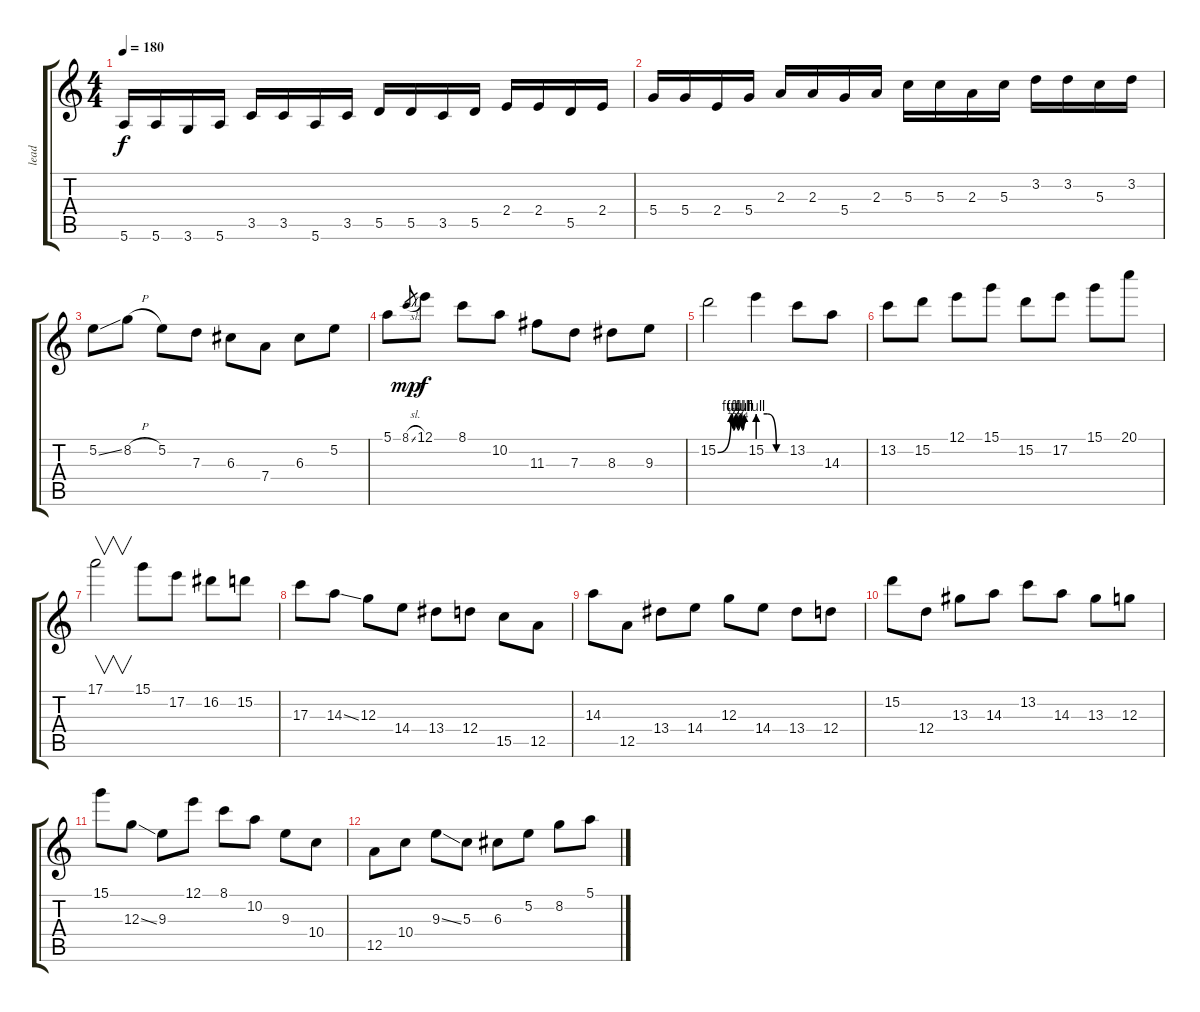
\track ("lead" "lead") {instrument overdrivenguitar}
\staff {score tabs}
\tuning (E4 B3 G3 D3 A2 E2) {hide}
\ts (4 4)
\tempo 180
\clef g2
\ks c
5.6.16{dy f} 5.6.16 3.6.16 5.6.16 3.5.16 3.5.16 5.6.16 3.5.16 5.5.16 5.5.16 3.5.16 5.5.16 2.4.16 2.4.16 5.5.16 2.4.16 |
5.4.16 5.4.16 2.4.16 5.4.16 2.3.16 2.3.16 5.4.16 2.3.16 5.3.16 5.3.16 2.3.16 5.3.16 3.2.16 3.2.16 5.3.16 3.2.16 |
5.2{ss}.8 8.2{h}.8 5.2.8 7.3.8 6.3.8 7.4.8 6.3.8 5.2.8 |
5.1.8 8.1{sl}.8{gr dy mp} 12.1.8{dy f} 8.1.8 10.2.8 11.3.8 7.3.8 8.3.8 9.3.8 |
15.2{be (custom 0 0 30 4 35 1 40 4 45 1 50 4 55 1 60 4)}.2 15.2{be (custom 0 4 20 4 40 0 60 0)}.4 13.2.8 14.3.8 |
13.2.8 15.2.8 12.1.8 15.1.8 15.2.8 17.2.8 15.1.8 20.1.8 |
17.1.2{v} 15.1.8 17.2.8 16.2.8 15.2.8 |
17.3.8 14.3{ss}.8 12.3.8 14.4.8 13.4.8 12.4.8 15.5.8 12.5.8 |
14.3.8 12.5.8 13.4.8 14.4.8 12.3.8 14.4.8 13.4.8 12.4.8 |
15.2.8 12.4.8 13.3.8 14.3.8 13.2.8 14.3.8 13.3.8 12.3.8 |
15.1.8 12.3{ss}.8 9.3.8 12.1.8 8.1.8 10.2.8 9.3.8 10.4.8 |
12.5.8 10.4.8 9.3{ss}.8 5.3.8 6.3.8 5.2.8 8.2.8 5.1.8
